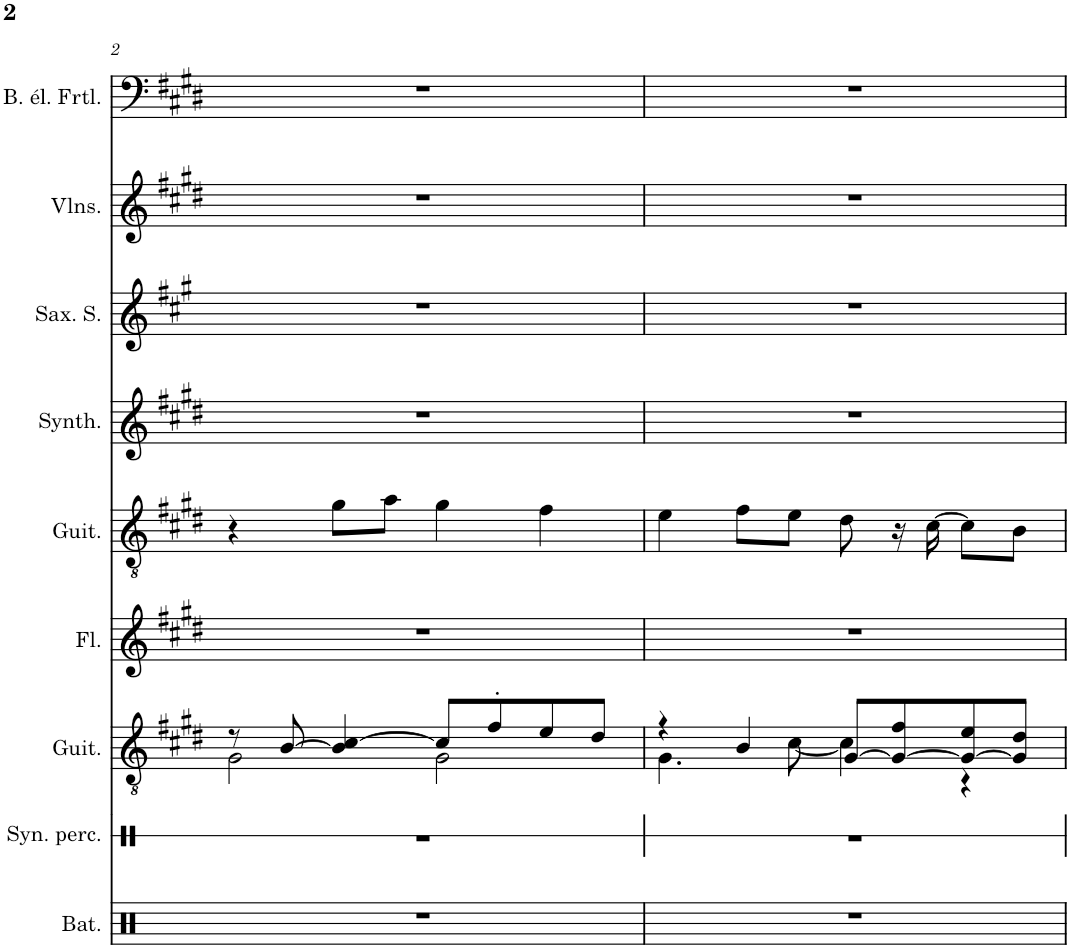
**kern	**kern	**kern	**kern	**kern	**kern	**kern	**kern	**kern
*part9	*part8	*part7	*part6	*part5	*part4	*part3	*part2	*part1
*staff9	*staff8	*staff7	*staff6	*staff5	*staff4	*staff3	*staff2	*staff1
*I"Batterie, Drums	*I"Synthétiseur de percussions, Drums	*I"Guitare acoustique, Acoustic Guitar (steel)	*I"Flûte, Flute	*I"Guitare acoustique, Acoustic Guitar (steel)	*I"Synthétiseur d'instruments à cordes, Synth Strings 1	*I"Saxophone Soprano	*I"Violons, String Ensemble 1	*I"Basse électrique fretless, Fretless Bass
*I'Bat.	*I'Syn. perc.	*I'Guit.	*I'Fl.	*I'Guit.	*I'Synth.	*I'Sax. S.	*I'Vlns.	*I'B. él. Frtl.
!!LO:PB:g=z
*clefX	*clefX	*clefGv2	*clefG2	*clefGv2	*clefG2	*clefG2	*clefG2	*clefF4
*	*	*	*	*	*	*Trd1c2	*	*Trd7c12
*k[]	*k[]	*k[f#c#g#d#]	*k[f#c#g#d#]	*k[f#c#g#d#]	*k[f#c#g#d#]	*k[f#c#g#]	*k[f#c#g#d#]	*k[f#c#g#d#]
*M4/4	*M4/4	*M4/4	*M4/4	*M4/4	*M4/4	*M4/4	*M4/4	*M4/4
=2	=2	=2	=2	=2	=2	=2	=2	=2
*	*	*^	*	*	*	*	*	*
1r	1r	8r	2G#\	1r	4r	1r	1r	1r	1r
.	.	[8B/	.	.	.	.	.	.	.
.	.	4B/] [4c#/	.	.	8g#\L	.	.	.	.
.	.	.	.	.	8a\J	.	.	.	.
.	.	8c#/L]	2G#\	.	4g#\	.	.	.	.
.	.	8f#'/	.	.	.	.	.	.	.
.	.	8e/	.	.	4f#\	.	.	.	.
.	.	8d#/J	.	.	.	.	.	.	.
=3	=3	=3	=3	=3	=3	=3	=3	=3	=3
1r	1r	4r	4.G#\	1r	4e\	1r	1r	1r	1r
.	.	4B/	.	.	8f#\L	.	.	.	.
.	.	.	[8c#\	.	8e\J	.	.	.	.
.	.	[8G#/L	4c#\]	.	8d#\	.	.	.	.
.	.	8G#/_ 8f#/	.	.	16r	.	.	.	.
.	.	.	.	.	[16c#\	.	.	.	.
.	.	8G#/_ 8e/	4r	.	8c#\L]	.	.	.	.
.	.	8G#/] 8d#/J	.	.	8B\J	.	.	.	.
*	*	*v	*v	*	*	*	*	*	*
=	=	=	=	=	=	=	=	=
*-	*-	*-	*-	*-	*-	*-	*-	*-
